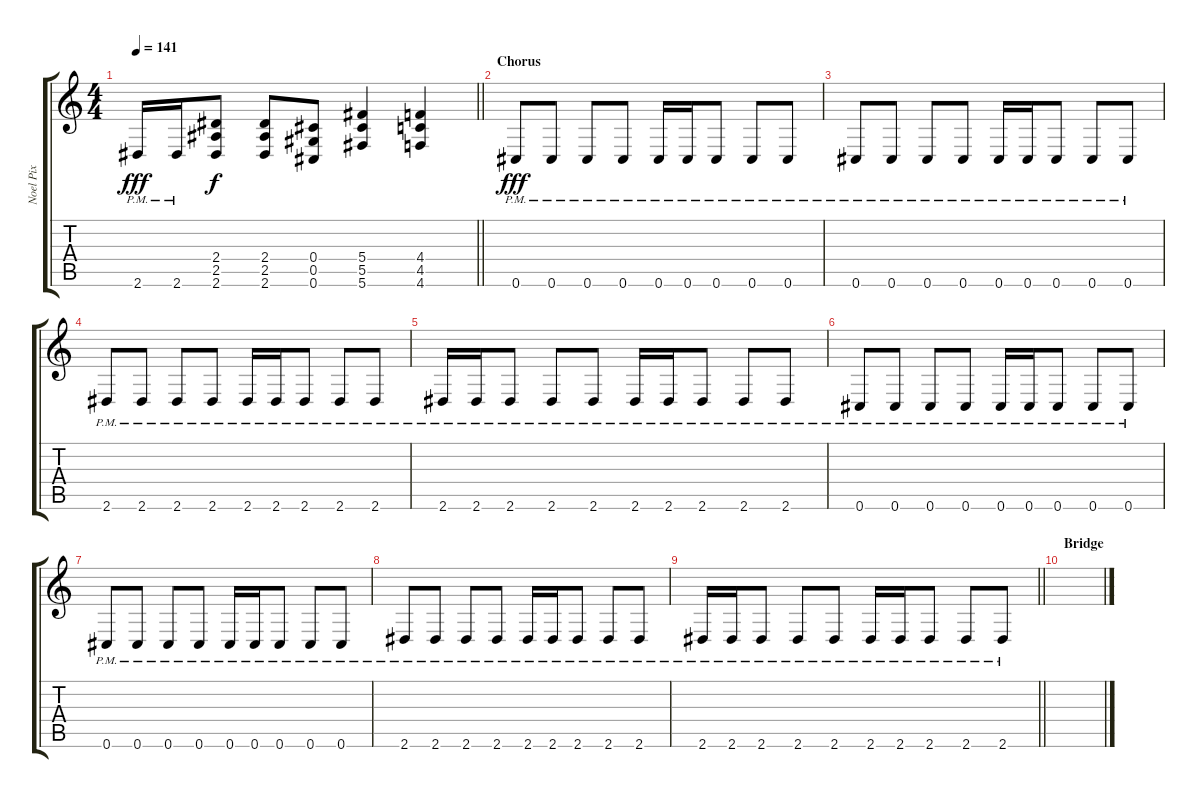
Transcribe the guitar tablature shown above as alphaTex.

\track ("Noel Pix" "Noel Pix") {instrument distortionguitar}
\staff {score tabs}
\tuning (Eb4 Bb3 Gb3 Db3 Ab2 Db2) {hide}
\ts (4 4)
\tempo 141
\clef g2
\barLineRight lightlight
\ks c
2.6{pm}.16{dy fff} 2.6{pm}.16 (2.4 2.5 2.6).8{dy f} (2.4 2.5 2.6).8 (0.4 0.5 0.6).8 (5.4 5.5 5.6).4 (4.4 4.5 4.6).4 |
\section ("" "Chorus")
0.6{pm}.8{dy fff} 0.6{pm}.8 0.6{pm}.8 0.6{pm}.8 0.6{pm}.16 0.6{pm}.16 0.6{pm}.8 0.6{pm}.8 0.6{pm}.8 |
0.6{pm}.8 0.6{pm}.8 0.6{pm}.8 0.6{pm}.8 0.6{pm}.16 0.6{pm}.16 0.6{pm}.8 0.6{pm}.8 0.6{pm}.8 |
2.6{pm}.8 2.6{pm}.8 2.6{pm}.8 2.6{pm}.8 2.6{pm}.16 2.6{pm}.16 2.6{pm}.8 2.6{pm}.8 2.6{pm}.8 |
2.6{pm}.16 2.6{pm}.16 2.6{pm}.8 2.6{pm}.8 2.6{pm}.8 2.6{pm}.16 2.6{pm}.16 2.6{pm}.8 2.6{pm}.8 2.6{pm}.8 |
0.6{pm}.8 0.6{pm}.8 0.6{pm}.8 0.6{pm}.8 0.6{pm}.16 0.6{pm}.16 0.6{pm}.8 0.6{pm}.8 0.6{pm}.8 |
0.6{pm}.8 0.6{pm}.8 0.6{pm}.8 0.6{pm}.8 0.6{pm}.16 0.6{pm}.16 0.6{pm}.8 0.6{pm}.8 0.6{pm}.8 |
2.6{pm}.8 2.6{pm}.8 2.6{pm}.8 2.6{pm}.8 2.6{pm}.16 2.6{pm}.16 2.6{pm}.8 2.6{pm}.8 2.6{pm}.8 |
\barLineRight lightlight
2.6{pm}.16 2.6{pm}.16 2.6{pm}.8 2.6{pm}.8 2.6{pm}.8 2.6{pm}.16 2.6{pm}.16 2.6{pm}.8 2.6{pm}.8 2.6{pm}.8 |
\section ("" "Bridge")
